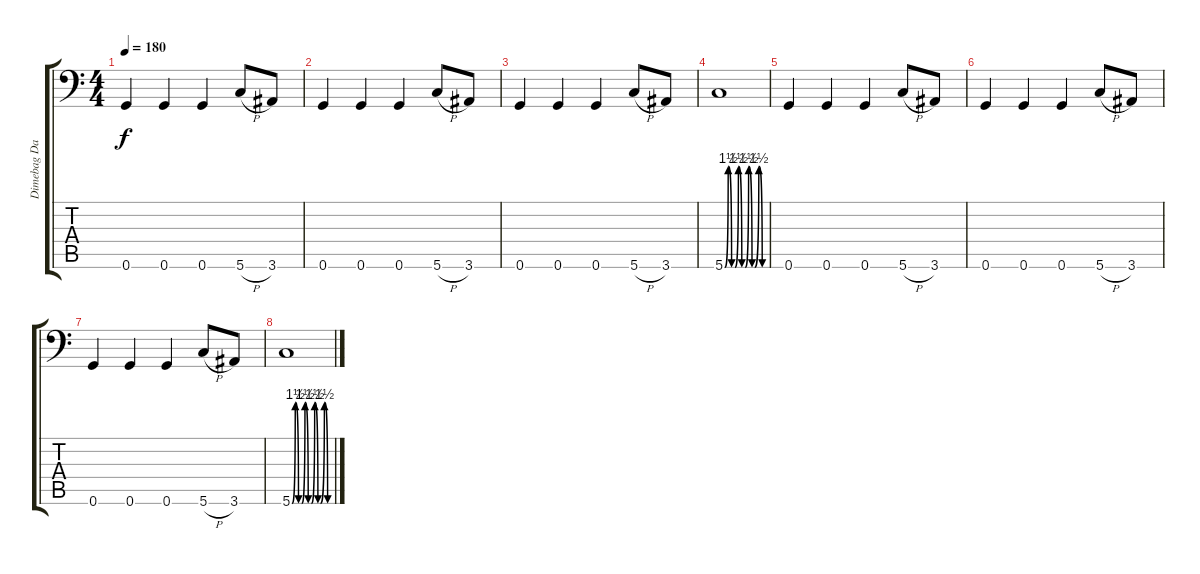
\track ("Dimebag Darrell" "Dimebag Da") {instrument distortionguitar}
\staff {score tabs}
\tuning (D4 A3 F3 C3 G2 G1) {hide}
\ts (4 4)
\tempo 180
\clef f4
\ks c
0.6.4{dy f} 0.6.4 0.6.4 5.6{h}.8 3.6.8 |
0.6.4 0.6.4 0.6.4 5.6{h}.8 3.6.8 |
0.6.4 0.6.4 0.6.4 5.6{h}.8 3.6.8 |
5.6{be (custom 0 0 5 6 10 0 15 0 20 6 25 0 30 0 35 6 40 0 44 0 50 6 55 0 60 0)}.1 |
0.6.4 0.6.4 0.6.4 5.6{h}.8 3.6.8 |
0.6.4 0.6.4 0.6.4 5.6{h}.8 3.6.8 |
0.6.4 0.6.4 0.6.4 5.6{h}.8 3.6.8 |
5.6{be (custom 0 0 5 6 10 0 15 0 20 6 25 0 30 0 35 6 40 0 44 0 50 6 55 0 60 0)}.1
